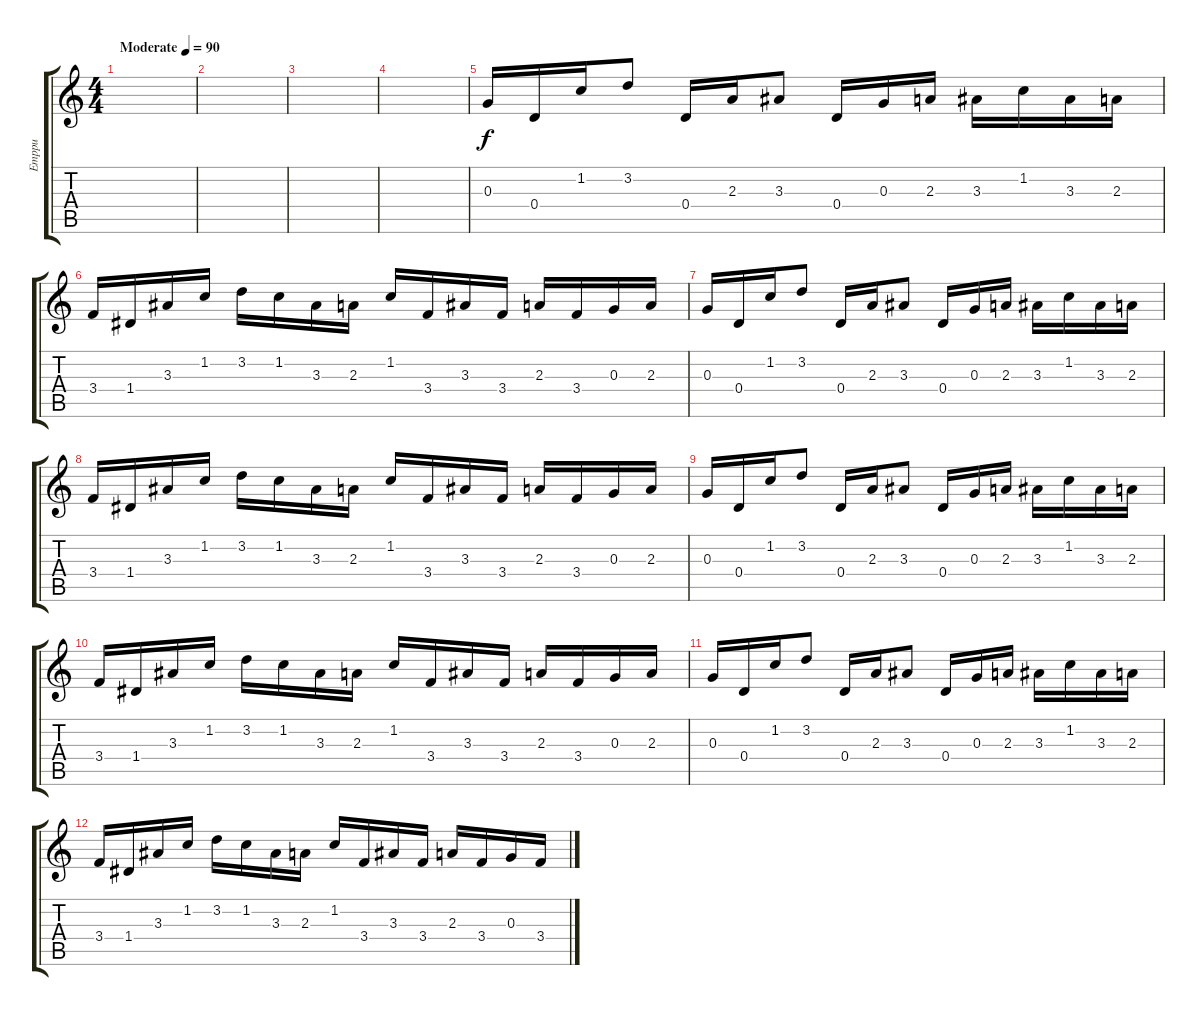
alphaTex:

\track ("Emppu" "Emppu") {instrument distortionguitar}
\staff {score tabs}
\tuning (E4 B3 G3 D3 A2 E2) {hide}
\ts (4 4)
\tempo (90 "Moderate")
\clef g2
\ks c
|
|
|
|
0.3.16 0.4.16 1.2.16 3.2.8 0.4.16 2.3.16 3.3.8 0.4.16 0.3.16 2.3.16 3.3.16 1.2.16 3.3.16 2.3.16 |
3.4.16 1.4.16 3.3.16 1.2.16 3.2.16 1.2.16 3.3.16 2.3.16 1.2.16 3.4.16 3.3.16 3.4.16 2.3.16 3.4.16 0.3.16 2.3.16 |
0.3.16 0.4.16 1.2.16 3.2.8 0.4.16 2.3.16 3.3.8 0.4.16 0.3.16 2.3.16 3.3.16 1.2.16 3.3.16 2.3.16 |
3.4.16 1.4.16 3.3.16 1.2.16 3.2.16 1.2.16 3.3.16 2.3.16 1.2.16 3.4.16 3.3.16 3.4.16 2.3.16 3.4.16 0.3.16 2.3.16 |
0.3.16 0.4.16 1.2.16 3.2.8 0.4.16 2.3.16 3.3.8 0.4.16 0.3.16 2.3.16 3.3.16 1.2.16 3.3.16 2.3.16 |
3.4.16 1.4.16 3.3.16 1.2.16 3.2.16 1.2.16 3.3.16 2.3.16 1.2.16 3.4.16 3.3.16 3.4.16 2.3.16 3.4.16 0.3.16 2.3.16 |
0.3.16 0.4.16 1.2.16 3.2.8 0.4.16 2.3.16 3.3.8 0.4.16 0.3.16 2.3.16 3.3.16 1.2.16 3.3.16 2.3.16 |
3.4.16 1.4.16 3.3.16 1.2.16 3.2.16 1.2.16 3.3.16 2.3.16 1.2.16 3.4.16 3.3.16 3.4.16 2.3.16 3.4.16 0.3.16 3.4.16
